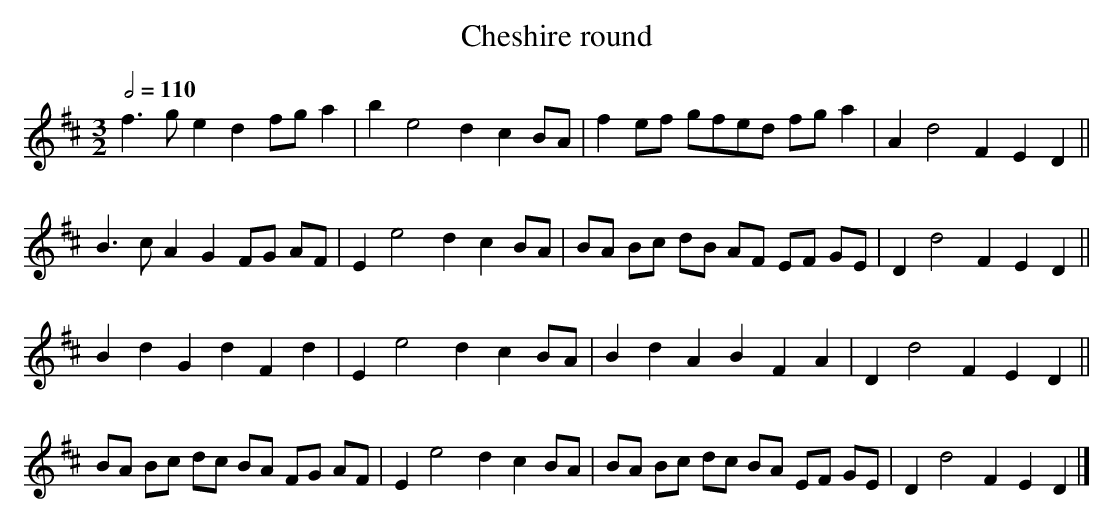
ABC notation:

X:1
T:Cheshire round
Q:1/2=110
M:3/2
L:1/4
K:D
f>gedf/g/a|be2dcB/A/|fe/f/ g/f/e/d/ f/g/a|Ad2FED||
B>cAGF/G/ A/F/|Ee2dcB/A/|B/A/ B/c/ d/B/ A/F/ E/F/ G/E/|Dd2FED||
BdGdFd|Ee2dcB/A/|BdABFA|Dd2FED||
B/A/ B/c/ d/c/ B/A/ F/G/ A/F/|Ee2dc B/A/|\
B/A/ B/c/ d/c/ B/A/ E/F/ G/E/ |Dd2FED|]
